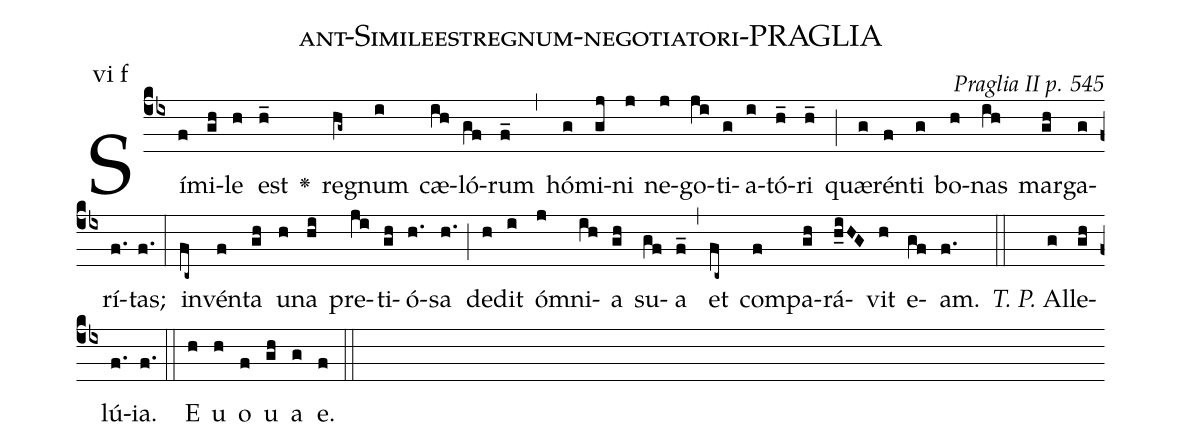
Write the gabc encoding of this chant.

name: ant-Simileestregnum-negotiatori-PRAGLIA;
commentary: Praglia II p. 545;
annotation: vi f;
%%
(cb4) Sí(f)mi(gh)le(h) est(h_) <v>\greheightstar</v>() re(hg~)gnum(i) cæ(ih)ló(gf)rum(f_) (,) hó(g)mi(gj)ni(j) ne(j)go(ji)ti(g)a(i)tó(h_)ri(h_) (;) quæ(g)rén(f)ti(g) bo(h)nas(ih) mar(gh)ga(g)rí(f.)tas;(f.) (:) in(fc~)vén(f)ta(gh) u(h)na(hi) pre(ji)ti(gh)ó(h.)sa(h.) (;) de(h)dit(i) ó(j)mni(ih)a(gh) su(gf)a(f_) (,) et(fc~) com(f)pa(gh)rá(h_iHG)vit(h) e(gf)am.(f.) (::) <i>T. P.</i> Al(g)le(gh)lú(f.)ia.(f.) (::) E(h) u(h) o(f) u(gh) a(g) e.(f) (::)
